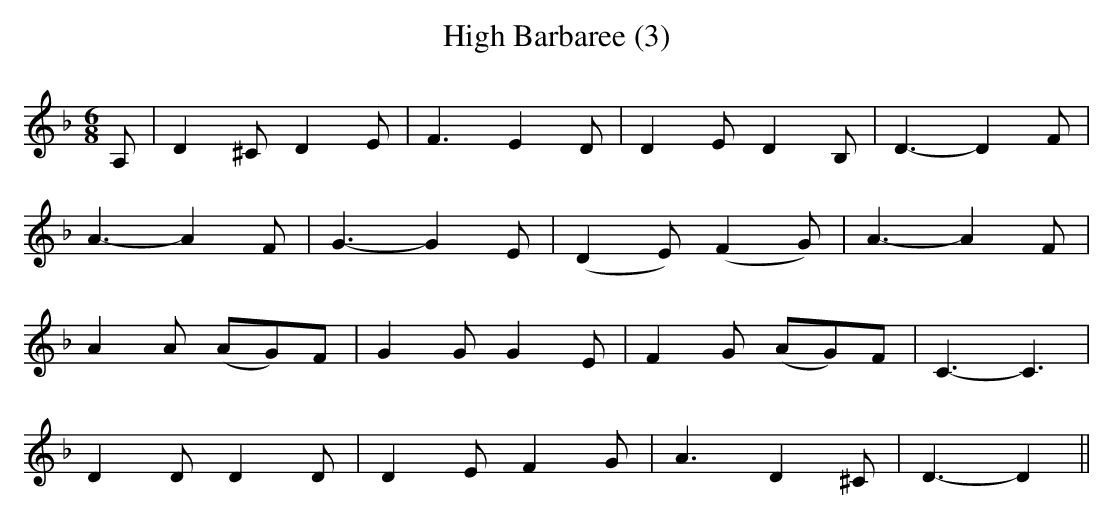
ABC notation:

X:1
T:High Barbaree (3)
M:6/8
L:1/8
K:Dm
A,|\
D2^C D2E|F3 E2D|D2E D2B,|D3-D2F|
A3- A2F|G3- G2E|(D2E) (F2G)|A3-A2F|
A2A (AG)F|G2G G2E|F2G (AG)F|C3-C3 |
D2D D2D|D2E F2G|A3 D2^C|D3-D2 ||
